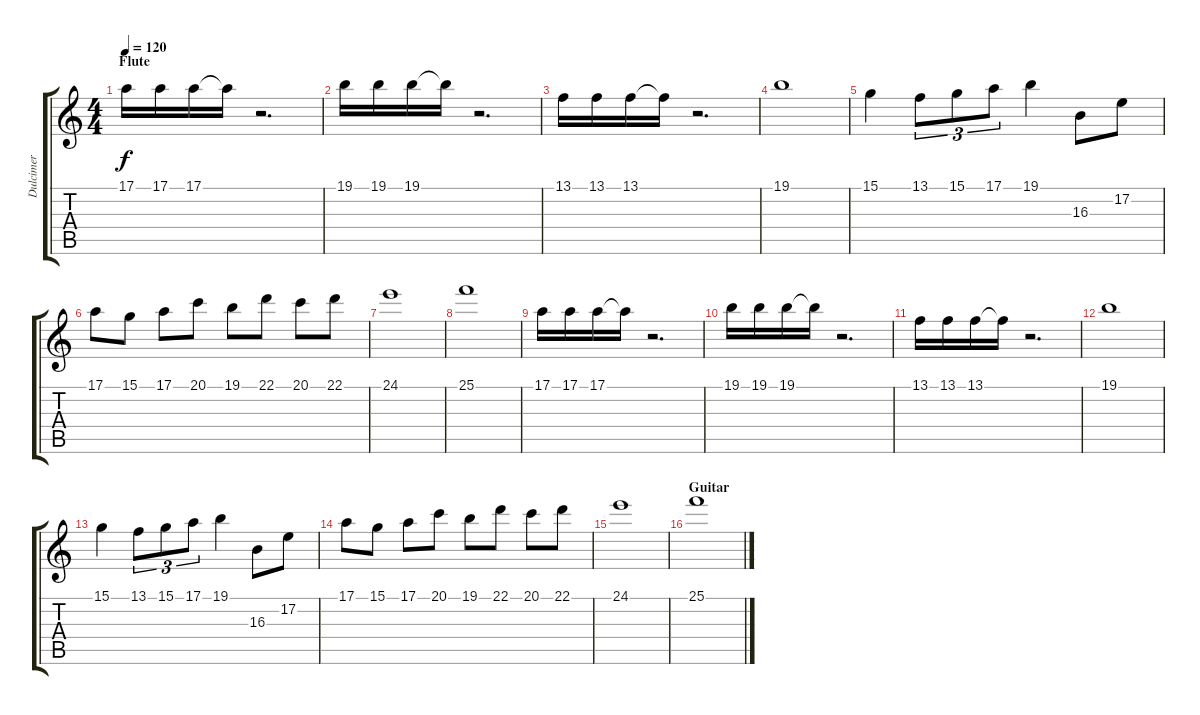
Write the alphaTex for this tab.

\track ("Dulcimer" "Dulcimer") {instrument dulcimer}
\staff {score tabs}
\tuning (E4 B3 G3 D3 A2 E2) {hide}
\ts (4 4)
\section ("" "Flute")
\tempo 120
\clef g2
\ks c
17.1.16{dy f} 17.1.16 17.1.16 17.1{t}.16 r.2{d} |
19.1.16 19.1.16 19.1.16 19.1{t}.16 r.2{d} |
13.1.16 13.1.16 13.1.16 13.1{t}.16 r.2{d} |
19.1.1 |
15.1.4 13.1.8{tu (3 2)} 15.1.8{tu (3 2)} 17.1.8{tu (3 2)} 19.1.4 16.3.8 17.2.8 |
17.1.8 15.1.8 17.1.8 20.1.8 19.1.8 22.1.8 20.1.8 22.1.8 |
24.1.1 |
25.1.1 |
17.1.16 17.1.16 17.1.16 17.1{t}.16 r.2{d} |
19.1.16 19.1.16 19.1.16 19.1{t}.16 r.2{d} |
13.1.16 13.1.16 13.1.16 13.1{t}.16 r.2{d} |
19.1.1 |
15.1.4 13.1.8{tu (3 2)} 15.1.8{tu (3 2)} 17.1.8{tu (3 2)} 19.1.4 16.3.8 17.2.8 |
17.1.8 15.1.8 17.1.8 20.1.8 19.1.8 22.1.8 20.1.8 22.1.8 |
24.1.1 |
\section ("" "Guitar")
25.1.1
